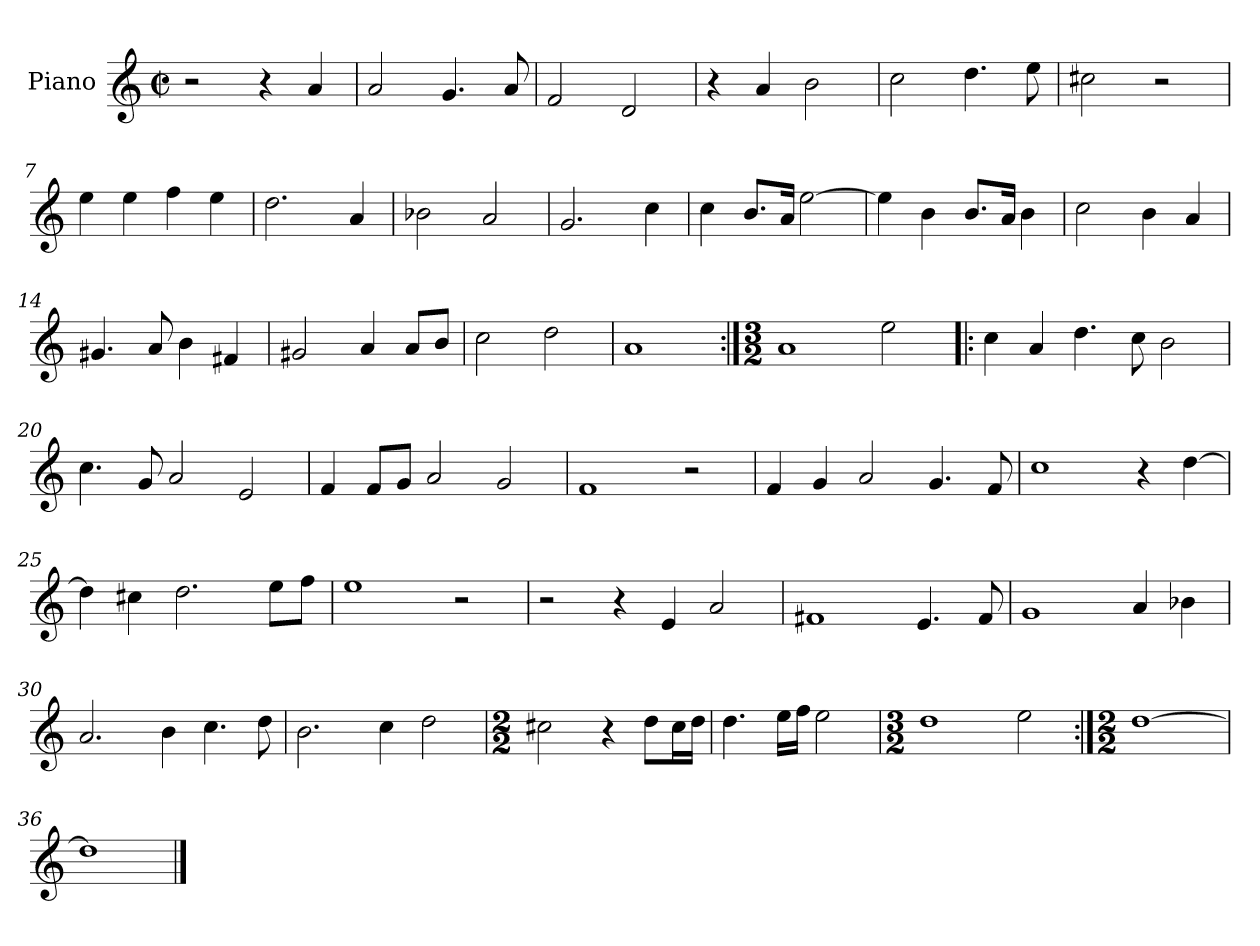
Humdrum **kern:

**kern
*part1
*staff1
*I"Piano
*I'Pno.
*clefG2
*k[]
*M2/2
*met(c|)
=1
2r
4r
4a/
=2
2a/
4.g/
8a/
=3
2f/
2d/
=4
4r
4a/
2b\
=5
2cc\
4.dd\
8ee\
=6
2cc#X\
2r
=7
4ee\
4ee\
4ff\
4ee\
=8
2.dd\
4a/
=9
2b-X\
2a/
=10
2.g/
4cc\
=11
4cc\
8.b/L
16a/Jk
[2ee\
!!LO:LB:g=z
=12
4ee\]
4b\
8.b/L
16a/Jk
4b\
=13
2cc\
4b\
4a/
=14
4.g#X/
8a/
4b\
4f#X/
=15
2g#X/
4a/
8a/L
8b/J
=16
2cc\
2dd\
=17
1a
=18:|!
*M3/2
1a
2ee\
=19!|:
4cc\
4a/
4.dd\
8cc\
2b\
=20
4.cc\
8g/
2a/
2e/
!!LO:LB:g=z
=21
4f/
8f/L
8g/J
2a/
2g/
=22
1f
2r
=23
4f/
4g/
2a/
4.g/
8f/
=24
1cc
4r
[4dd\
=25
4dd\]
4cc#X\
2.dd\
8ee\L
8ff\J
=26
1ee
2r
=27
2r
4r
4e/
2a/
=28
1f#X
4.e/
8f#/
=29
1g
4a/
4b-X\
!!LO:LB:g=z
=30
2.a/
4b\
4.cc\
8dd\
=31
2.b\
4cc\
2dd\
=32
*M2/2
2cc#X\
4r
8dd\L
16cc#\L
16dd\JJ
=33
4.dd\
16ee\LL
16ff\JJ
2ee\
=34
*M3/2
1dd
2ee\
=35:|!
*M2/2
[1dd
=36
1dd]
==
*-
